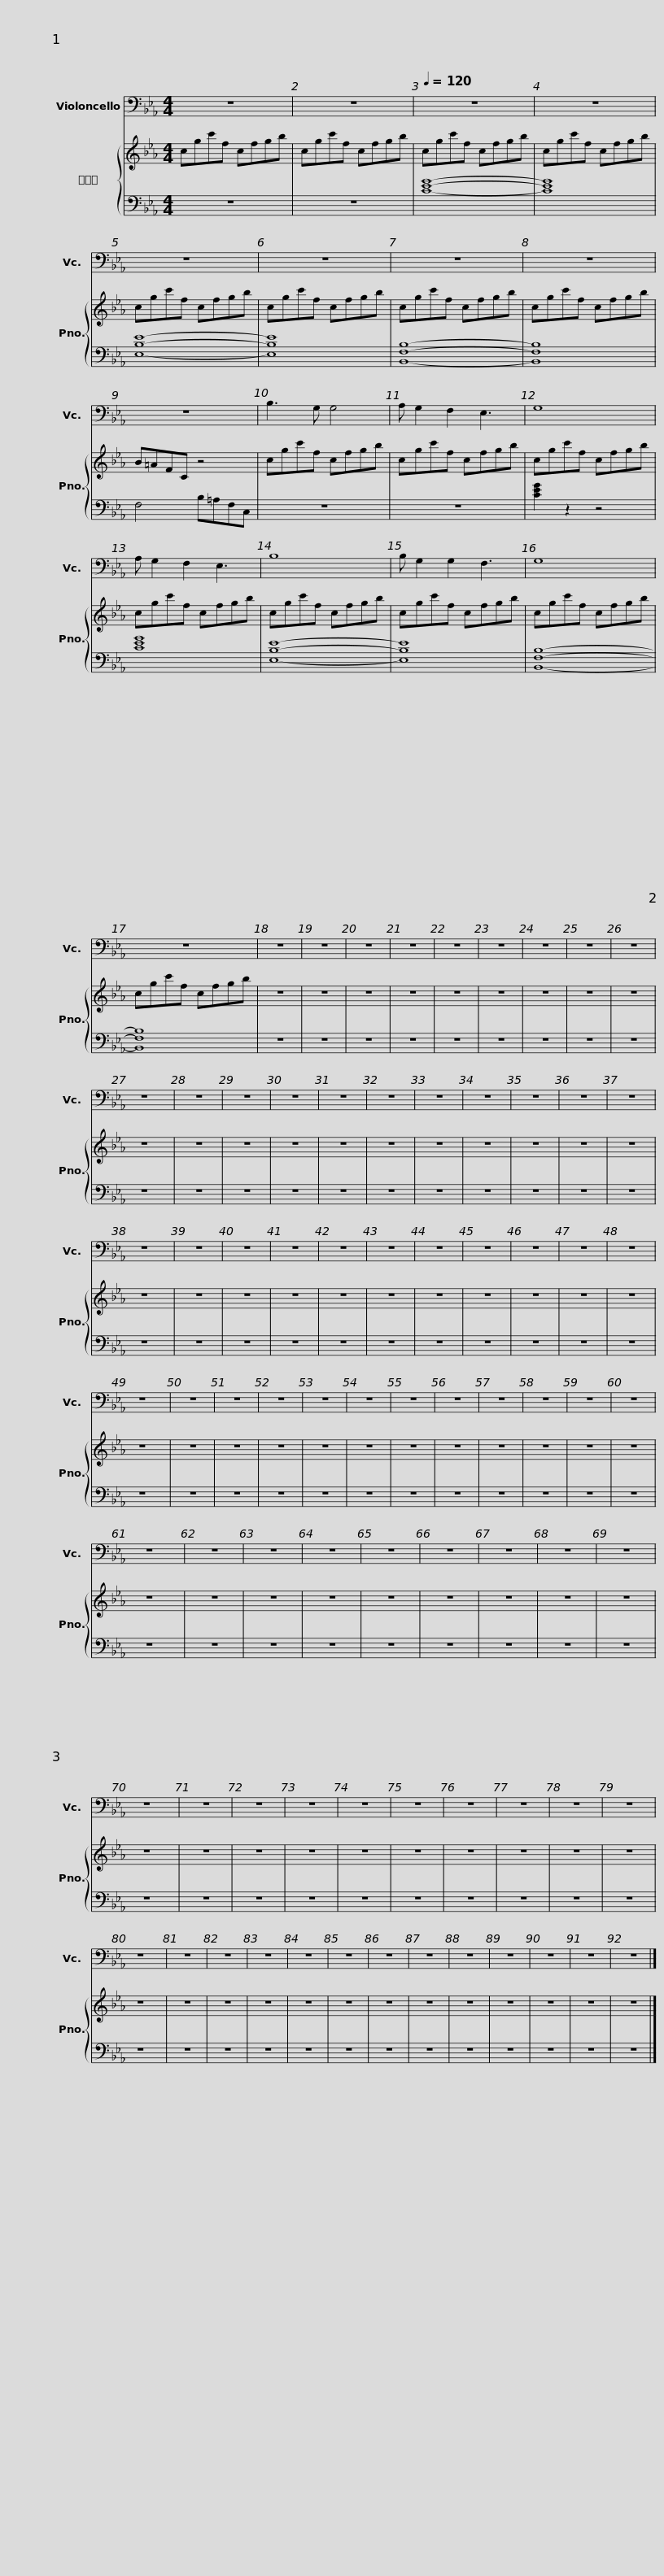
X:1
%%score 1 { 2 | 3 }
L:1/8
M:4/4
I:linebreak $
K:Eb
V:1 bass
V:2 treble
V:3 bass
V:1
 z8 | z8 |[Q:1/4=120] z8 | z8 |$ z8 | %5
 z8 | z8 | z8 |$ z8 | B,3 G, G,4 | %10
 A, G,2 F,2 E,3 | G,8 |$ A, G,2 F,2 E,3 | B,8 | B, G,2 G,2 F,3 | %15
 G,8 |$ z8 | z8 | z8 | z8 | %20
 z8 | z8 | z8 | z8 | z8 | %25
 z8 | z8 | z8 | z8 | z8 |$ %30
 z8 | z8 | z8 | z8 | z8 | %35
 z8 | z8 | z8 | z8 | z8 | %40
 z8 | z8 | z8 | z8 | z8 | %45
 z8 |$ z8 | z8 | z8 | z8 | %50
 z8 | z8 | z8 | z8 | z8 | %55
 z8 | z8 | z8 | z8 | z8 | %60
 z8 | z8 |$ z8 | z8 | z8 | %65
 z8 | z8 | z8 | z8 | z8 | %70
 z8 | z8 | z8 | z8 | z8 | %75
 z8 | z8 | z8 |$ z8 | z8 | %80
 z8 | z8 | z8 | z8 | z8 | %85
 z8 | z8 | z8 | z8 | z8 | %90
 z8 | z8 |] %92
V:2
 cgc'f cfgb | cgc'f cfgb | cgc'f cfgb | cgc'f cfgb |$ cgc'f cfgb | %5
 cgc'f cfgb | cgc'f cfgb | cgc'f cfgb |$ B=AFC z4 | cgc'f cfgb | %10
 cgc'f cfgb | cgc'f cfgb |$ cgc'f cfgb | cgc'f cfgb | cgc'f cfgb | %15
 cgc'f cfgb |$ cgc'f cfgb | z8 | z8 | z8 | %20
 z8 | z8 | z8 | z8 | z8 | %25
 z8 | z8 | z8 | z8 | z8 |$ %30
 z8 | z8 | z8 | z8 | z8 | %35
 z8 | z8 | z8 | z8 | z8 | %40
 z8 | z8 | z8 | z8 | z8 | %45
 z8 |$ z8 | z8 | z8 | z8 | %50
 z8 | z8 | z8 | z8 | z8 | %55
 z8 | z8 | z8 | z8 | z8 | %60
 z8 | z8 |$ z8 | z8 | z8 | %65
 z8 | z8 | z8 | z8 | z8 | %70
 z8 | z8 | z8 | z8 | z8 | %75
 z8 | z8 | z8 |$ z8 | z8 | %80
 z8 | z8 | z8 | z8 | z8 | %85
 z8 | z8 | z8 | z8 | z8 | %90
 z8 | z8 |] %92
V:3
 z8 | z8 | [CEG]8- | [CEG]8 |$ [E,B,E]8- | %5
 [E,B,E]8 | [B,,F,B,]8- | [B,,F,B,]8 |$ F,4 B,=A,F,C, | z8 | %10
 z8 | [CEG]2 z2 z4 |$ [CEG]8 | [E,B,E]8- | [E,B,E]8 | %15
 [B,,F,B,]8- |$ [B,,F,B,]8 | z8 | z8 | z8 | %20
 z8 | z8 | z8 | z8 | z8 | %25
 z8 | z8 | z8 | z8 | z8 |$ %30
 z8 | z8 | z8 | z8 | z8 | %35
 z8 | z8 | z8 | z8 | z8 | %40
 z8 | z8 | z8 | z8 | z8 | %45
 z8 |$ z8 | z8 | z8 | z8 | %50
 z8 | z8 | z8 | z8 | z8 | %55
 z8 | z8 | z8 | z8 | z8 | %60
 z8 | z8 |$ z8 | z8 | z8 | %65
 z8 | z8 | z8 | z8 | z8 | %70
 z8 | z8 | z8 | z8 | z8 | %75
 z8 | z8 | z8 |$ z8 | z8 | %80
 z8 | z8 | z8 | z8 | z8 | %85
 z8 | z8 | z8 | z8 | z8 | %90
 z8 | z8 |] %92
